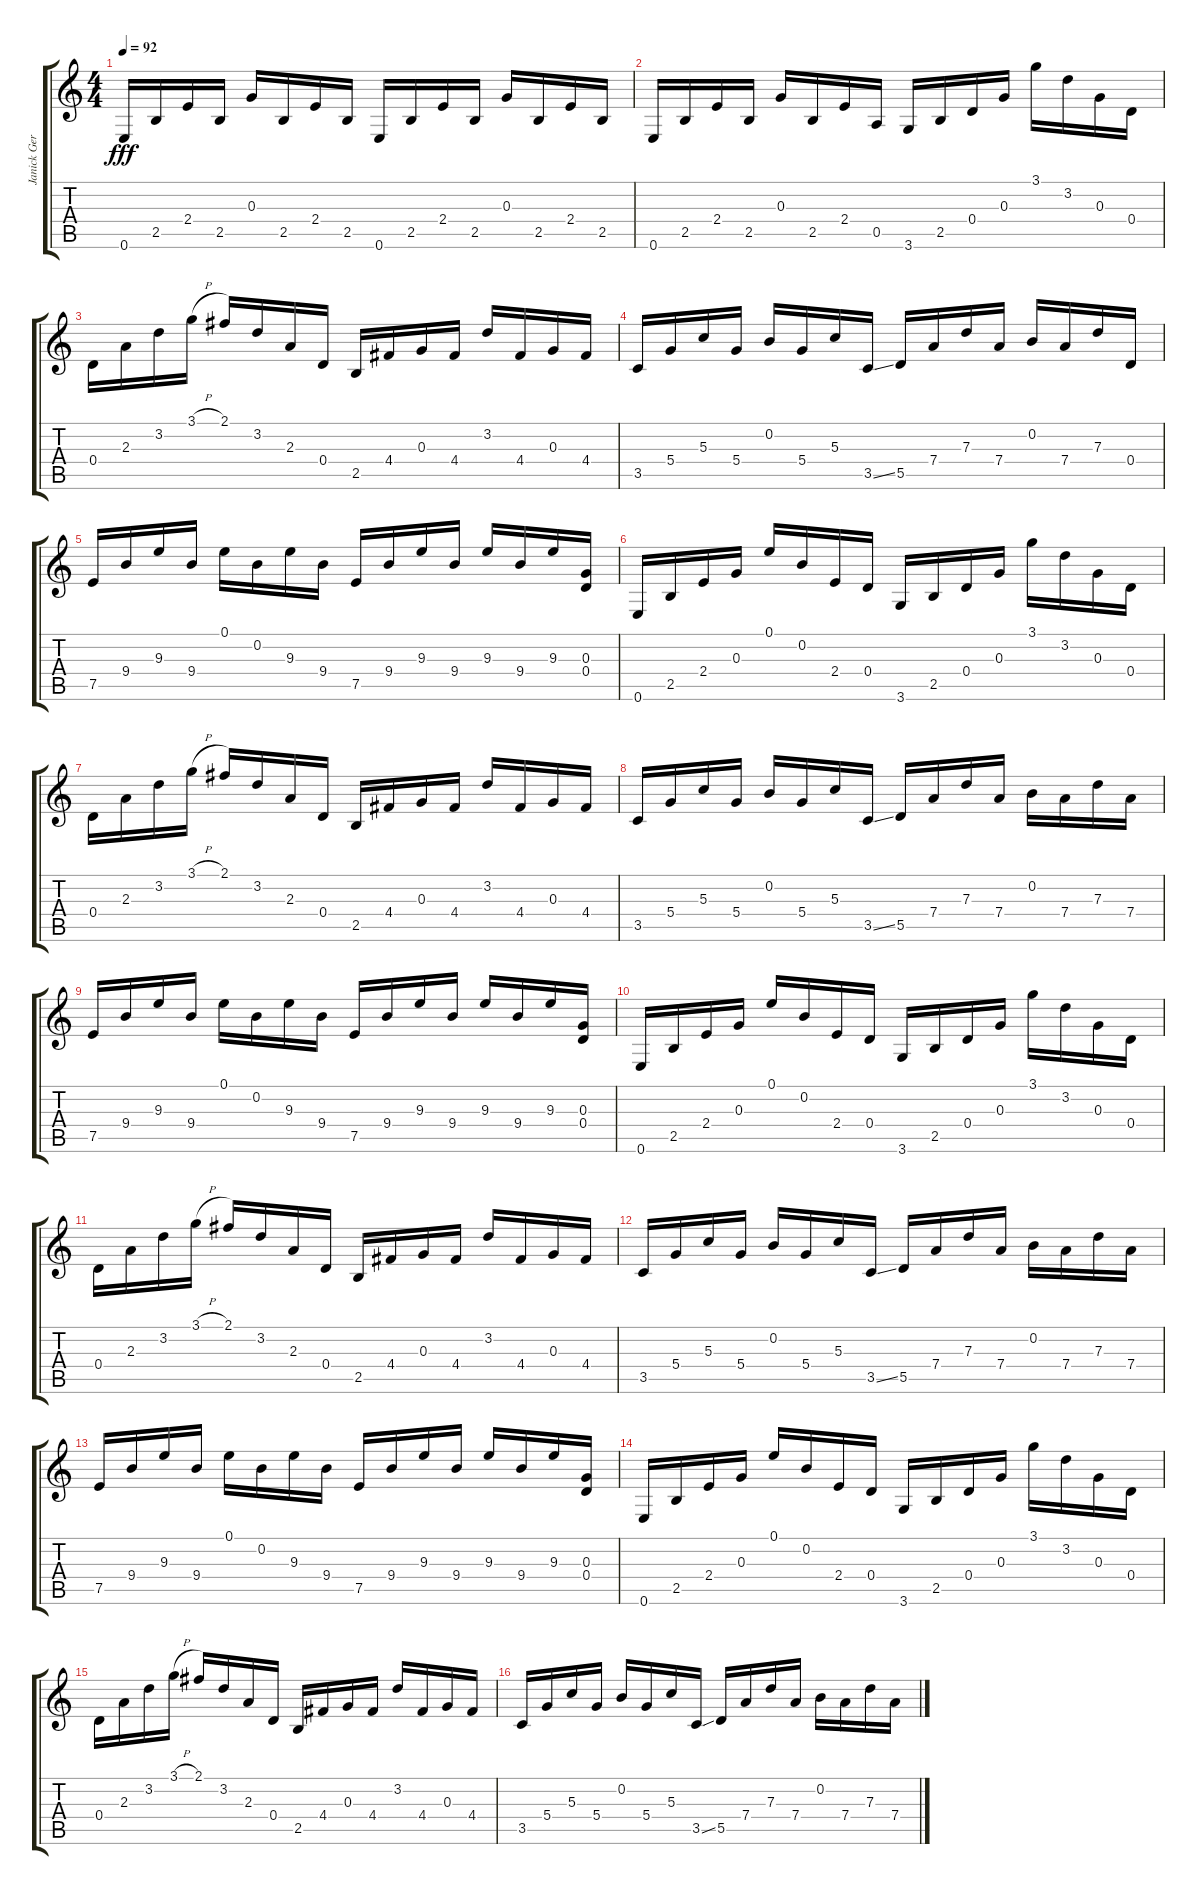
\track ("Janick Gers" "Janick Ger") {instrument distortionguitar}
\staff {score tabs}
\tuning (E4 B3 G3 D3 A2 E2) {hide}
\ts (4 4)
\tempo 92
\tempo 67
\tempo 92
\clef g2
\ks c
0.6.16{dy fff instrument electricguitarclean} 2.5.16 2.4.16 2.5.16 0.3.16 2.5.16 2.4.16 2.5.16 0.6.16 2.5.16 2.4.16 2.5.16 0.3.16 2.5.16 2.4.16 2.5.16 |
0.6.16 2.5.16 2.4.16 2.5.16 0.3.16 2.5.16 2.4.16 0.5.16 3.6.16 2.5.16 0.4.16 0.3.16 3.1.16 3.2.16 0.3.16 0.4.16 |
0.4.16 2.3.16 3.2.16 3.1{h}.16 2.1.16 3.2.16 2.3.16 0.4.16 2.5.16 4.4.16 0.3.16 4.4.16 3.2.16 4.4.16 0.3.16 4.4.16 |
3.5.16 5.4.16 5.3.16 5.4.16 0.2.16 5.4.16 5.3.16 3.5{ss}.16 5.5.16 7.4.16 7.3.16 7.4.16 0.2.16 7.4.16 7.3.16 0.4.16 |
7.5.16 9.4.16 9.3.16 9.4.16 0.1.16 0.2.16 9.3.16 9.4.16 7.5.16 9.4.16 9.3.16 9.4.16 9.3.16 9.4.16 9.3.16 (0.3 0.4).16 |
0.6.16 2.5.16 2.4.16 0.3.16 0.1.16 0.2.16 2.4.16 0.4.16 3.6.16 2.5.16 0.4.16 0.3.16 3.1.16 3.2.16 0.3.16 0.4.16 |
0.4.16 2.3.16 3.2.16 3.1{h}.16 2.1.16 3.2.16 2.3.16 0.4.16 2.5.16 4.4.16 0.3.16 4.4.16 3.2.16 4.4.16 0.3.16 4.4.16 |
3.5.16 5.4.16 5.3.16 5.4.16 0.2.16 5.4.16 5.3.16 3.5{ss}.16 5.5.16 7.4.16 7.3.16 7.4.16 0.2.16 7.4.16 7.3.16 7.4.16 |
7.5.16 9.4.16 9.3.16 9.4.16 0.1.16 0.2.16 9.3.16 9.4.16 7.5.16 9.4.16 9.3.16 9.4.16 9.3.16 9.4.16 9.3.16 (0.3 0.4).16 |
0.6.16 2.5.16 2.4.16 0.3.16 0.1.16 0.2.16 2.4.16 0.4.16 3.6.16 2.5.16 0.4.16 0.3.16 3.1.16 3.2.16 0.3.16 0.4.16 |
0.4.16 2.3.16 3.2.16 3.1{h}.16 2.1.16 3.2.16 2.3.16 0.4.16 2.5.16 4.4.16 0.3.16 4.4.16 3.2.16 4.4.16 0.3.16 4.4.16 |
3.5.16 5.4.16 5.3.16 5.4.16 0.2.16 5.4.16 5.3.16 3.5{ss}.16 5.5.16 7.4.16 7.3.16 7.4.16 0.2.16 7.4.16 7.3.16 7.4.16 |
7.5.16 9.4.16 9.3.16 9.4.16 0.1.16 0.2.16 9.3.16 9.4.16 7.5.16 9.4.16 9.3.16 9.4.16 9.3.16 9.4.16 9.3.16 (0.3 0.4).16 |
0.6.16 2.5.16 2.4.16 0.3.16 0.1.16 0.2.16 2.4.16 0.4.16 3.6.16 2.5.16 0.4.16 0.3.16 3.1.16 3.2.16 0.3.16 0.4.16 |
0.4.16 2.3.16 3.2.16 3.1{h}.16 2.1.16 3.2.16 2.3.16 0.4.16 2.5.16 4.4.16 0.3.16 4.4.16 3.2.16 4.4.16 0.3.16 4.4.16 |
3.5.16 5.4.16 5.3.16 5.4.16 0.2.16 5.4.16 5.3.16 3.5{ss}.16 5.5.16 7.4.16 7.3.16 7.4.16 0.2.16 7.4.16 7.3.16 7.4.16
